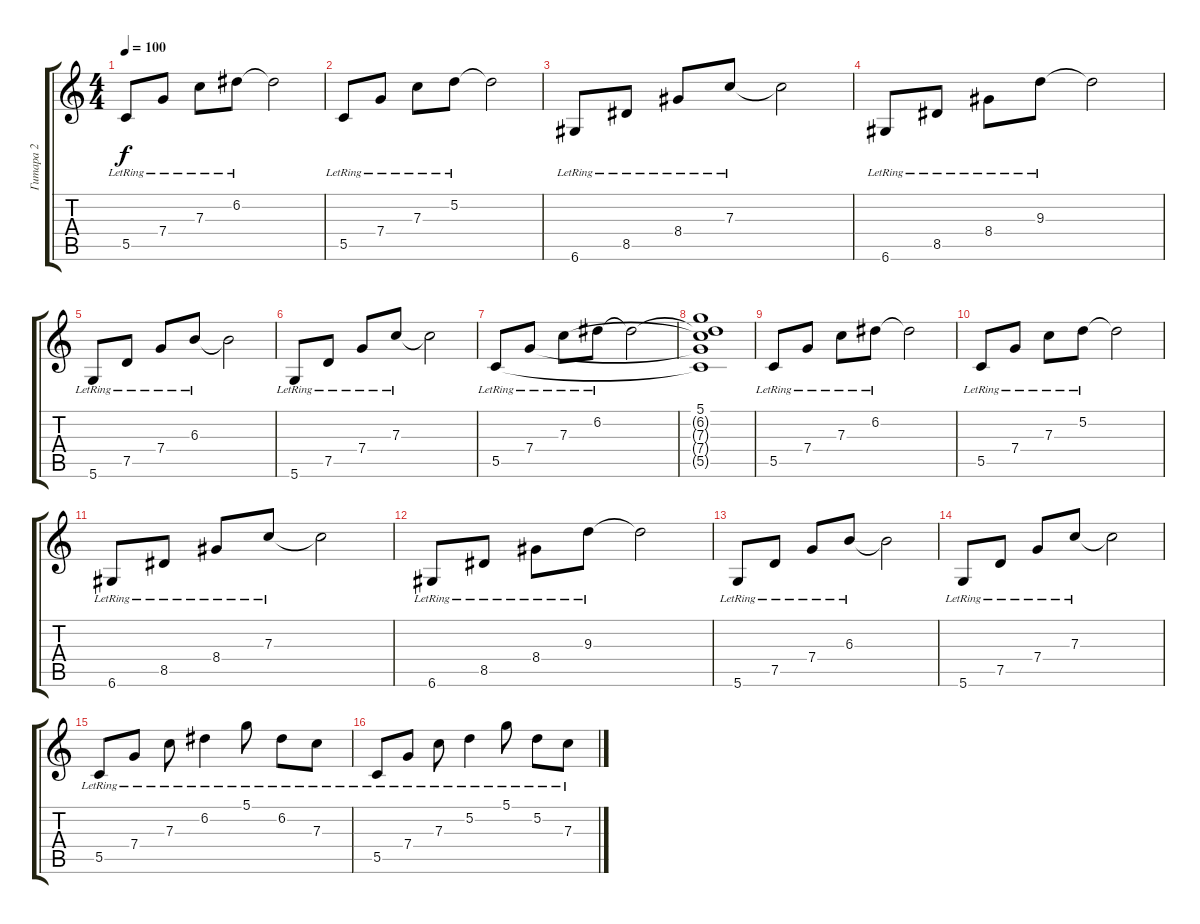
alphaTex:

\track ("Гитара 2" "Гитара 2") {instrument overdrivenguitar}
\staff {score tabs}
\tuning (D4 A3 F3 C3 G2 D2) {hide}
\ts (4 4)
\tempo 100
\clef g2
\ks c
5.5{lr}.8{dy f} 7.4{lr}.8 7.3{lr}.8 6.2{lr}.8 6.2{t}.2 |
5.5{lr}.8 7.4{lr}.8 7.3{lr}.8 5.2{lr}.8 5.2{t}.2 |
6.6{lr}.8 8.5{lr}.8 8.4{lr}.8 7.3{lr}.8 7.3{t}.2 |
6.6{lr}.8 8.5{lr}.8 8.4{lr}.8 9.3{lr}.8 9.3{t}.2 |
5.6{lr}.8 7.5{lr}.8 7.4{lr}.8 6.3{lr}.8 6.3{t}.2 |
5.6{lr}.8 7.5{lr}.8 7.4{lr}.8 7.3{lr}.8 7.3{t}.2 |
5.5{lr}.8 7.4{lr}.8 7.3{lr}.8 6.2{lr}.8 6.2{t}.2 |
(5.1 6.2{t} 7.3{t} 7.4{t} 5.5{t}).1 |
5.5{lr}.8 7.4{lr}.8 7.3{lr}.8 6.2{lr}.8 6.2{t}.2 |
5.5{lr}.8 7.4{lr}.8 7.3{lr}.8 5.2{lr}.8 5.2{t}.2 |
6.6{lr}.8 8.5{lr}.8 8.4{lr}.8 7.3{lr}.8 7.3{t}.2 |
6.6{lr}.8 8.5{lr}.8 8.4{lr}.8 9.3{lr}.8 9.3{t}.2 |
5.6{lr}.8 7.5{lr}.8 7.4{lr}.8 6.3{lr}.8 6.3{t}.2 |
5.6{lr}.8 7.5{lr}.8 7.4{lr}.8 7.3{lr}.8 7.3{t}.2 |
5.5{lr}.8 7.4{lr}.8 7.3{lr}.8 6.2{lr}.4 5.1{lr}.8 6.2{lr}.8 7.3{lr}.8 |
5.5{lr}.8 7.4{lr}.8 7.3{lr}.8 5.2{lr}.4 5.1{lr}.8 5.2{lr}.8 7.3{lr}.8
